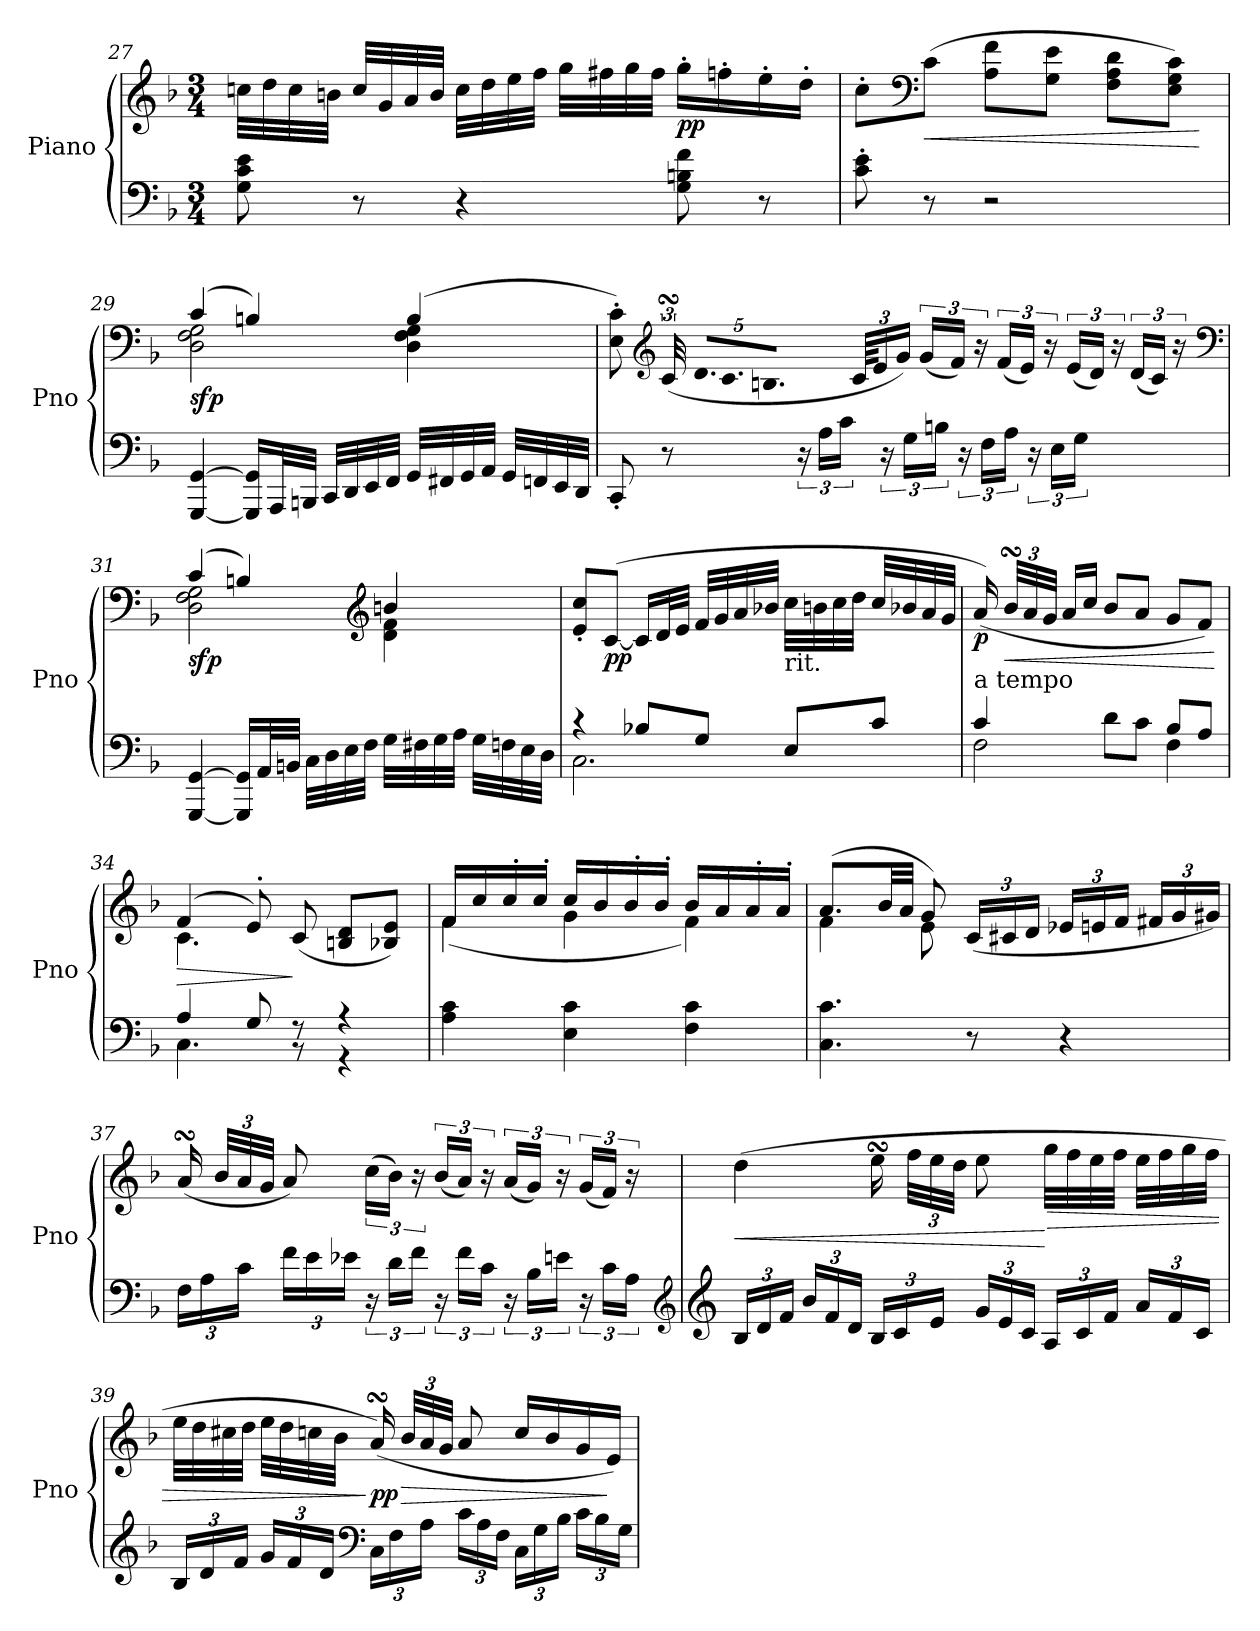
**kern	**kern	**dynam
*part1	*part1	*part1
*staff2	*staff1	*staff1/2
*I"Piano	*	*
*I'Pno	*	*
!!LO:LB:g=z
*clefF4	*clefG2	*
*k[b-]	*k[b-]	*
*F:	*F:	*
*M3/4	*M3/4	*
=27	=27	=27
8G\ 8c\ 8e\	32ccn\LLL	.
.	32dd\	.
.	32cc\	.
.	32bn\JJJ	.
8r	32cc/LLL	.
.	32g/	.
.	32a/	.
.	32b/JJJ	.
4r	32cc\LLL	.
.	32dd\	.
.	32ee\	.
.	32ff\JJJ	.
.	32gg\LLL	.
.	32ff#X\	.
.	32gg\	.
.	32ff#\JJJ	.
!	!	!LO:DY:b
8G\ 8Bn\ 8f\	16gg'\LL	pp
.	16ffn'\	.
8r	16ee'\	.
.	16dd'\JJ	.
=28	=28	=28
8c\' 8e\'	8cc'\L	.
*	*clefF4	*
!	!	!LO:HP:b
8r	(8c\J	<
2r	8A\ 8f\L	.
.	8G\ 8e\J	.
.	8F\ 8A\ 8d\L	.
.	8E\ 8G\ 8c\J)	.
.	.	[
=29	=29	=29
*	*^	*
!	!	!	!LO:DY:b
[4GGG/ [4GG/	(4c/	2D\ 2F\ 2G\	sfp
16GGG/] 16GG/]LL	4Bn/)	.	.
32AAA/L	.	.	.
32BBBn/JJJ	.	.	.
32CC/LLL	.	.	.
32DD/	.	.	.
32EE/	.	.	.
32FF/JJJ	.	.	.
32GG/LLL	(4B/	4D\ 4F\ 4G\	.
32FF#X/	.	.	.
32GG/	.	.	.
32AA/JJJ	.	.	.
32GG/LLL	.	.	.
32FFn/	.	.	.
32EE/	.	.	.
32DD/JJJ	.	.	.
*	*v	*v	*
!!LO:LB:g=z
=30	=30	=30
8CC'/	8E\' 8c\')	.
*	*clefG2	*
8r	(48csSSS/	.
*	*Xbrackettup	*
!	!LO:N:vis=256.	!
.	320d/LLLLL	.
!	!LO:N:vis=256.	!
.	320c/	.
!	!LO:N:vis=256.	!
.	320Bn/JJJJJ	.
.	960ryy	.
.	96c/KKLL	.
.	24e/	.
.	24g/JJ)	.
*	*brackettup	*
24r	(24g/LL	.
24A\LL	24f/JJ)	.
24c\JJ	24r	.
24r	(24f/LL	.
24G\LL	24e/JJ)	.
24Bn\JJ	24r	.
24r	(24e/LL	.
24F\LL	24d/JJ)	.
24A\JJ	24r	.
24r	(24d/LL	.
24E\LL	24c/JJ)	.
24G\JJ	24r	.
*	*clefF4	*
=31	=31	=31
*	*^	*
!	!	!	!LO:DY:b
[4GGG/ [4GG/	(4c/	2D\ 2F\ 2G\	sfp
16GGG/] 16GG/]LL	4Bn/)	.	.
32AA/L	.	.	.
32BBn/JJJ	.	.	.
32C\LLL	.	.	.
32D\	.	.	.
32E\	.	.	.
32F\JJJ	.	.	.
*	*clefG2	*	*
32G\LLL	4bn/	4d\ 4f\	.
32F#X\	.	.	.
32G\	.	.	.
32A\JJJ	.	.	.
32G\LLL	.	.	.
32Fn\	.	.	.
32E\	.	.	.
32D\JJJ	.	.	.
*	*v	*v	*
!!LO:LB:g=z
=32	=32	=32
*^	*	*
4rc	2.C\	8e/' 8cc/'L	.
!	!	!	!LO:DY:b
.	.	([8c/J	pp
8B-X/L	.	16c/LL]	.
.	.	32d/L	.
.	.	32e/JJJ	.
8G/J	.	32f/LLL	.
.	.	32g/	.
.	.	32a/	.
.	.	32b-X/JJJ	.
!	!	!LO:TX:b:t=rit.	!
8E/L	.	32cc\LLL	.
.	.	32bn\	.
.	.	32cc\	.
.	.	32dd\JJJ	.
8c/J	.	32cc/LLL	.
.	.	32b-X/	.
.	.	32a/	.
.	.	32g/JJJ	.
=33	=33	=33	=33
!	!	!LO:TX:b:t=a tempo	!
!	!	!	!LO:DY:b
4c/	2F\	(16a/)	p
*	*	*Xbrackettup	*
!	!	!	!LO:HP:b
.	.	48b-sSSs/LLL	<
.	.	48a/	.
.	.	48g/JJJ	.
.	.	16a/LL	.
.	.	16cc/JJ	.
8d\L	.	8b-/L	.
8c\J	.	8a/J	.
8B-/L	4F\	8g/L	.
8A/J	.	8f/J)	.
*v	*v	*	*
.	.	[
=34	=34	=34
*^	*	*
!	!	!	!LO:HP:b
*	*	*^	*
4.C\	4A/	(4f/	4.c\	>
.	8G/	8e'/)	.	.
8r	8r	(8c/	4.ryy	]
4r	4r	8Bn/ 8d/L	.	.
.	.	8B-X/ 8e/J)	.	.
*v	*v	*	*	*
=35	=35	=35	=35
4A\ 4c\	16f/LL	(4f\	.
.	16cc/	.	.
.	16cc'/	.	.
.	16cc'/JJ	.	.
4E\ 4c\	16cc/LL	4g\	.
.	16b-/	.	.
.	16b-'/	.	.
.	16b-'/JJ	.	.
4F\ 4c\	16b-/LL	4f\)	.
.	16a/	.	.
.	16a'/	.	.
.	16a'/JJ	.	.
!!LO:LB:g=z	!!
=36	=36	=36	=36
4.C\ 4.c\	(8.a/L	4f\	.
.	32b-/LL	.	.
.	32a/JJJ	.	.
.	8g/)	8e\	.
8r	(24c/LL	4.ryy	.
.	24c#X/	.	.
.	24d/JJ	.	.
4r	24e-X/LL	.	.
.	24en/	.	.
.	24f/JJ	.	.
.	24f#X/LL	.	.
.	24g/	.	.
.	24g#X/JJ)	.	.
*	*v	*v	*
=37	=37	=37
*Xbrackettup	*	*
24F\LL	(16asSsS/	.
24A\	.	.
.	48b-/LLL	.
24c\JJ	48a/	.
.	48g/JJJ	.
24f\LL	8a/)	.
24e\	.	.
24e-X\JJ	.	.
*brackettup	*brackettup	*
24r	(24cc\LL	.
24d\LL	24b-\JJ)	.
24f\JJ	24r	.
24r	(24b-/LL	.
24f\LL	24a/JJ)	.
24c\JJ	24r	.
24r	(24a/LL	.
24B-\LL	24g/JJ)	.
24en\JJ	24r	.
24r	(24g/LL	.
24c\LL	24f/JJ)	.
24A\JJ	24r	.
*clefG2	*	*
!!LO:LB:g=z
=38	=38	=38
*clefG2	*	*
*Xbrackettup	*	*
!	!	!LO:HP:b
24B-/LL	(4dd\	<
24d/	.	.
24f/JJ	.	.
24b-/LL	.	.
24f/	.	.
24d/JJ	.	.
24B-/LL	16eesSsS\	.
24c/	.	.
*	*Xbrackettup	*
.	48ff\LLL	.
24e/JJ	48ee\	.
.	48dd\JJJ	.
24g/LL	8ee\	.
24e/	.	.
24c/JJ	.	.
!	!	!LO:HP:n=1:b
24A/LL	32gg\LLL	[ >
.	32ff\	.
24c/	.	.
.	32ee\	.
24f/JJ	.	.
.	32ff\JJJ	.
24a/LL	32ee\LLL	.
.	32ff\	.
24f/	.	.
.	32gg\	.
24c/JJ	.	.
.	32ff\JJJ	.
=39	=39	=39
24B-/LL	32ee\LLL	.
.	32dd\	.
24d/	.	.
.	32cc#X\	.
24f/JJ	.	.
.	32dd\JJJ	.
24g/LL	32ee\LLL	.
.	32dd\	.
24f/	.	.
.	32ccn\	.
24d/JJ	.	.
.	32b-\JJJ	.
*clefF4	*	*
!	!	!LO:DY:n=1:b
24C\LL	(16asSsS/)	] pp
24F\	.	.
!	!	!LO:HP:b
.	48b-/LLL	>
24A\JJ	48a/	.
.	48g/JJJ	.
24c\LL	8a/	.
24A\	.	.
24F\JJ	.	.
24C\LL	16cc/LL	.
24G\	.	.
.	16b-/	.
24B-\JJ	.	.
24c\LL	16g/	.
24B-\	.	.
.	16e/JJ)	]
24G\JJ	.	.
=	=	=
*-	*-	*-
